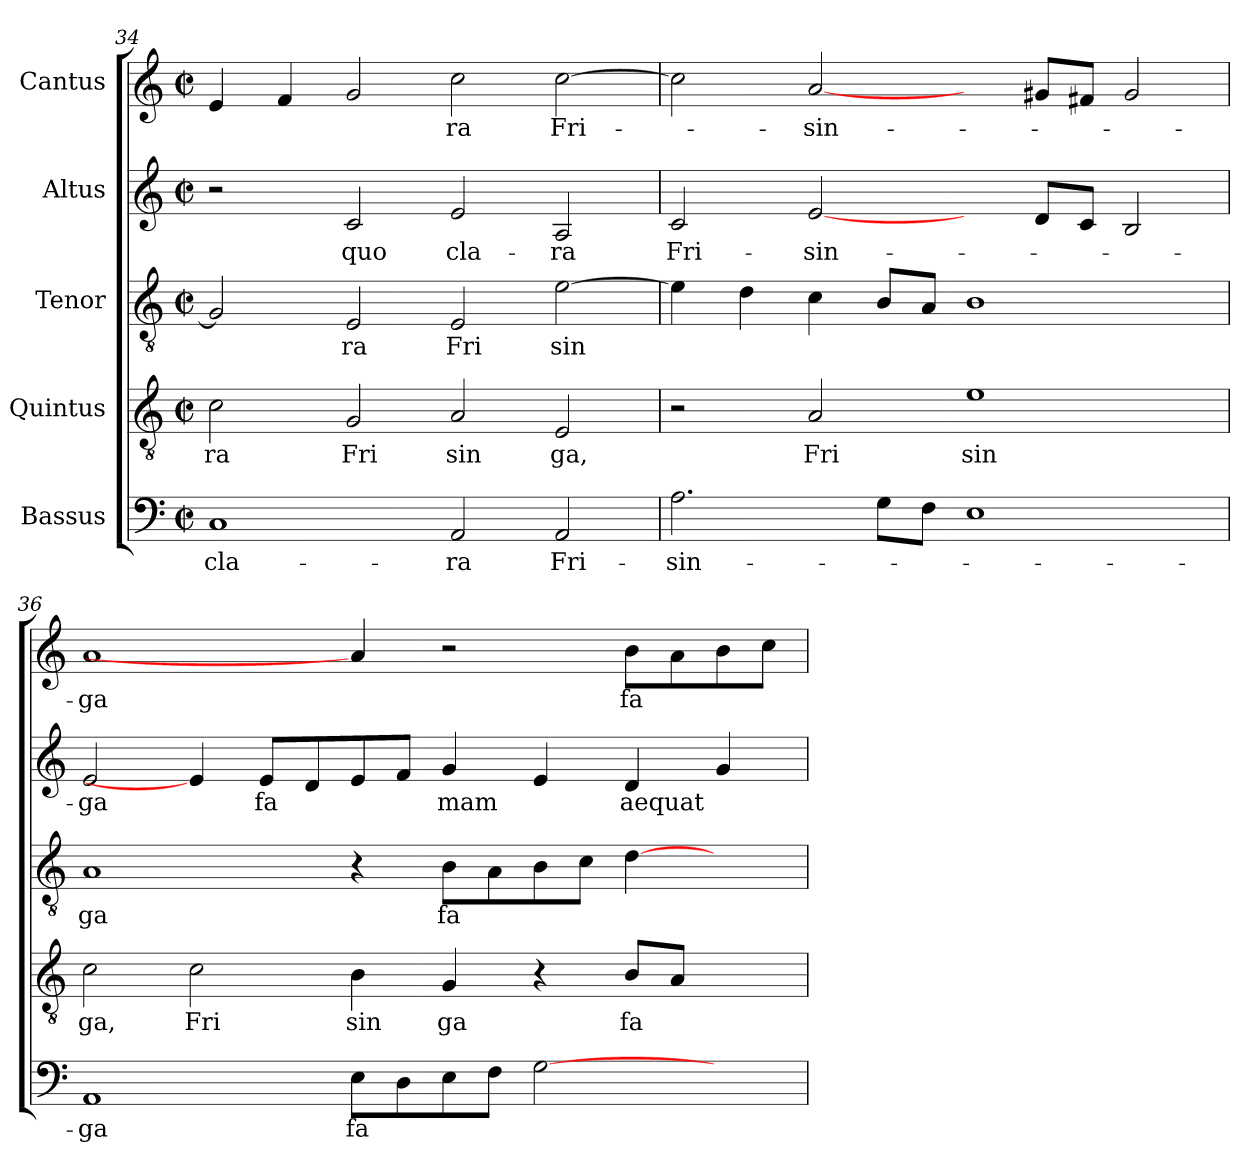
**kern	**text	**kern	**text	**kern	**text	**kern	**text	**kern	**text
*part5	*part5	*part4	*part4	*part3	*part3	*part2	*part2	*part1	*part1
*staff5	*staff5	*staff4	*staff4	*staff3	*staff3	*staff2	*staff2	*staff1	*staff1
*I"Bassus	*	*I"Quintus	*	*I"Tenor	*	*I"Altus	*	*I"Cantus	*
*clefF4	*	*clefGv2	*	*clefGv2	*	*clefG2	*	*clefG2	*
*M2/2	*	*M2/2	*	*M2/2	*	*M2/2	*	*M2/2	*
*met(c|)	*	*met(c|)	*	*met(c|)	*	*met(c|)	*	*met(c|)	*
=34	=34	=34	=34	=34	=34	=34	=34	=34	=34
!	!LO:LY:b:cj	!	!LO:LY:b:cj	!	!	!	!	!	!
1C	cla-	2c\	ra	2G/]	.	2r	.	4e/	.
.	.	.	.	.	.	.	.	4f/	.
!	!	!	!LO:LY:b:cj	!	!LO:LY:b:cj	!	!LO:LY:b:cj	!	!
.	.	2G/	Fri	2E/	ra	2c/	quo	2g/	.
!	!LO:LY:b:cj	!	!LO:LY:b:cj	!	!LO:LY:b:cj	!	!LO:LY:b:cj	!	!LO:LY:b:cj
2AA/	-ra	2A/	sin	2E/	Fri	2e/	cla-	2cc\	-ra
!	!LO:LY:b:cj	!	!LO:LY:b:cj	!	!LO:LY:b	!	!LO:LY:b:cj	!	!LO:LY:b
2AA/	Fri-	2E/	ga,	[>2e\	sin	2A/	-ra	[>2cc\	Fri-
=35	=35	=35	=35	=35	=35	=35	=35	=35	=35
!	!LO:LY:b	!	!	!	!	!	!LO:LY:b:cj	!	!
2.A\	-sin-	2r	.	4e\]	.	2c/	Fri-	2cc\]	.
.	.	.	.	4d\	.	.	.	.	.
!	!	!	!LO:LY:b:cj	!	!	!	!LO:LY:b	!	!LO:LY:b
.	.	2A/	Fri	4c\	.	[2e/	-sin-	[2a/	-sin-
8G\L	.	.	.	8B/L	.	.	.	.	.
8F\J	.	.	.	8A/J	.	.	.	.	.
!	!	!	!LO:LY:b:cj	!	!	!	!	!	!
1E	.	1e	sin	1B	.	4ryy	.	4ryy	.
.	.	.	.	.	.	8d/L	.	8g#/L	.
.	.	.	.	.	.	8c/J	.	8f#/J	.
.	.	.	.	.	.	2B/	.	2g#/	.
!!LO:PB:g=z
=36	=36	=36	=36	=36	=36	=36	=36	=36	=36
!	!LO:LY:b:cj	!	!LO:LY:b:cj	!	!LO:LY:b:cj	!	!LO:LY:b:cj	!	!LO:LY:b:cj
1AA	-ga	2c\	ga,	1A	ga	2e/	-ga	1a	-ga
!	!	!	!LO:LY:b:cj	!	!	!	!	!	!
.	.	2c\	Fri	.	.	4e/]	.	.	.
!	!	!	!	!	!	!	!LO:LY:b:cj	!	!
.	.	.	.	.	.	8e/L	fa	.	.
.	.	.	.	.	.	8d/	.	.	.
!	!LO:LY:b:cj	!	!LO:LY:b:cj	!	!	!	!	!	!
8E\L	fa	4B\	sin	4r	.	8e/	.	4a/]	.
8D\	.	.	.	.	.	8f/J	.	.	.
!	!	!	!LO:LY:b:cj	!	!LO:LY:b:cj	!	!LO:LY:b	!	!
8E\	.	4G/	ga	8B\L	fa	4g/	mam	2r	.
8F\J	.	.	.	8A\	.	.	.	.	.
[>2G\	.	4r	.	8B\	.	4e/	.	.	.
.	.	.	.	8c\J	.	.	.	.	.
!	!	!	!LO:LY:b:cj	!	!	!	!LO:LY:b	!	!LO:LY:b:cj
.	.	8B/L	fa	[>4d\	.	4d/	aequat	8b\L	fa
.	.	8A/J	.	.	.	.	.	8a\	.
4ryy	.	4ryy	.	4ryy	.	4g/	.	8b\	.
.	.	.	.	.	.	.	.	8cc\J	.
=	=	=	=	=	=	=	=	=	=
*-	*-	*-	*-	*-	*-	*-	*-	*-	*-
